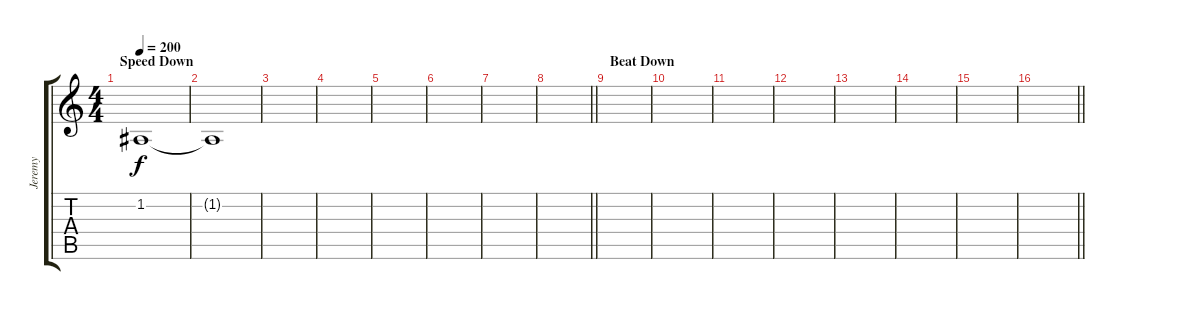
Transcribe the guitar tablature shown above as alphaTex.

\track ("Jeremy" "Jeremy") {instrument oboe}
\staff {score tabs}
\tuning (D4 A3 F3 C3 G2 C2) {hide}
\ts (4 4)
\section ("" "Speed Down")
\tempo 200
\clef g2
\ks c
1.2.1{dy f} |
1.2{t}.1 |
|
|
|
|
|
\barLineRight lightlight
|
\section ("" "Beat Down")
|
|
|
|
|
|
|
\barLineRight lightlight
